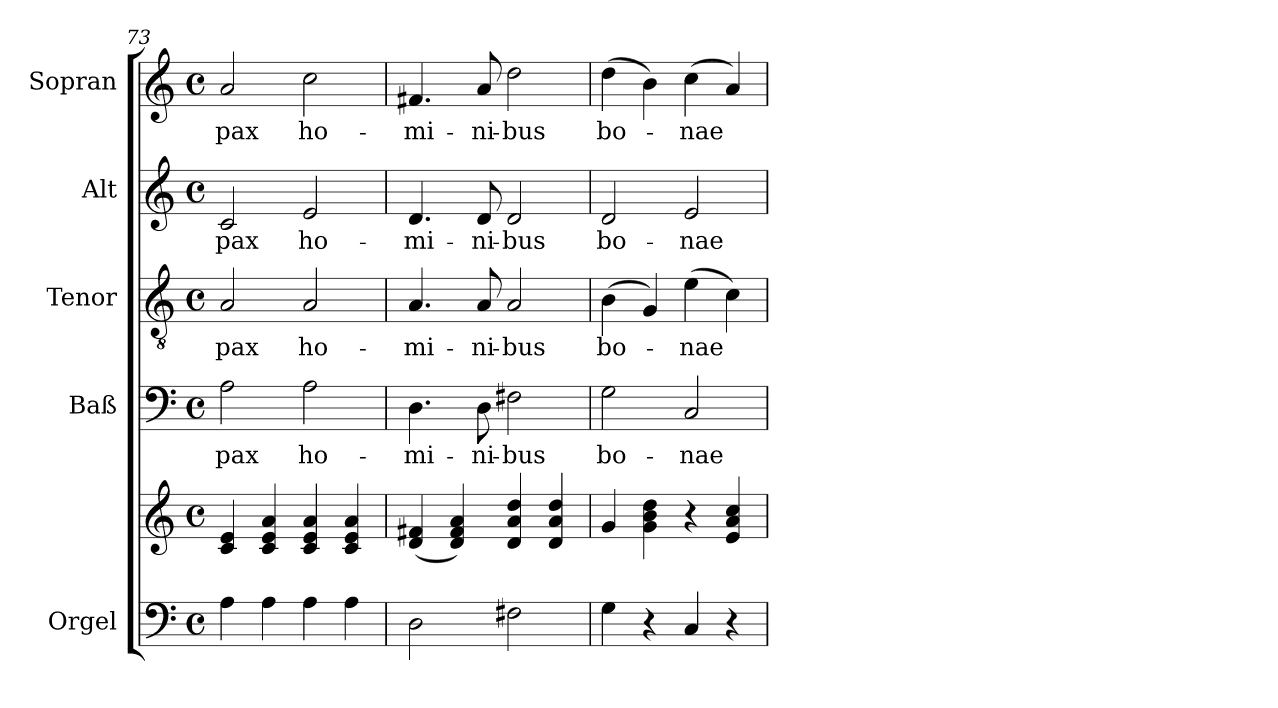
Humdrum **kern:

**kern	**kern	**kern	**text	**kern	**text	**kern	**text	**kern	**text
*part5	*part5	*part4	*part4	*part3	*part3	*part2	*part2	*part1	*part1
*staff6	*staff5	*staff4	*staff4	*staff3	*staff3	*staff2	*staff2	*staff1	*staff1
*I"Orgel	*	*I"Baß	*	*I"Tenor	*	*I"Alt	*	*I"Sopran	*
*clefF4	*clefG2	*clefF4	*	*clefGv2	*	*clefG2	*	*clefG2	*
*k[]	*k[]	*k[]	*	*k[]	*	*k[]	*	*k[]	*
*C:	*C:	*C:	*	*C:	*	*C:	*	*C:	*
*M4/4	*M4/4	*M4/4	*	*M4/4	*	*M4/4	*	*M4/4	*
*met(c)	*met(c)	*met(c)	*	*met(c)	*	*met(c)	*	*met(c)	*
=73	=73	=73	=73	=73	=73	=73	=73	=73	=73
!	!	!	!LO:LY:b	!	!LO:LY:b	!	!LO:LY:b	!	!LO:LY:b
4A\	4c/ 4e/	2A\	pax	2A/	pax	2c/	pax	2a/	pax
4A\	4c/ 4e/ 4a/	.	.	.	.	.	.	.	.
!	!	!	!LO:LY:b	!	!LO:LY:b	!	!LO:LY:b	!	!LO:LY:b
4A\	4c/ 4e/ 4a/	2A\	ho-	2A/	ho-	2e/	ho-	2cc\	ho-
4A\	4c/ 4e/ 4a/	.	.	.	.	.	.	.	.
=74	=74	=74	=74	=74	=74	=74	=74	=74	=74
!	!	!	!LO:LY:b	!	!LO:LY:b	!	!LO:LY:b	!	!LO:LY:b
2D\	(<4d/ 4f#X/	4.D\	-mi-	4.A/	-mi-	4.d/	-mi-	4.f#X/	-mi-
.	4d/ 4f#/ 4a/)	.	.	.	.	.	.	.	.
!	!	!	!LO:LY:b	!	!LO:LY:b	!	!LO:LY:b	!	!LO:LY:b
.	.	8D\	-ni-	8A/	-ni-	8d/	-ni-	8a/	-ni-
!	!	!	!LO:LY:b	!	!LO:LY:b	!	!LO:LY:b	!	!LO:LY:b
2F#X\	4d/ 4a/ 4dd/	2F#X\	-bus	2A/	-bus	2d/	-bus	2dd\	-bus
.	4d/ 4a/ 4dd/	.	.	.	.	.	.	.	.
=75	=75	=75	=75	=75	=75	=75	=75	=75	=75
!	!	!	!LO:LY:b	!	!LO:LY:b	!	!LO:LY:b	!	!LO:LY:b
4G\	4g/	2G\	bo-	(>4B\	bo-	2d/	bo-	(>4dd\	bo-
4r	4g\ 4b\ 4dd\	.	.	4G/)	.	.	.	4b\)	.
!	!	!	!LO:LY:b	!	!LO:LY:b	!	!LO:LY:b	!	!LO:LY:b
4C/	4r	2C/	-nae	(>4e\	-nae	2e/	-nae	(>4cc\	-nae
4r	4e/ 4a/ 4cc/	.	.	4c\)	.	.	.	4a/)	.
=	=	=	=	=	=	=	=	=	=
*-	*-	*-	*-	*-	*-	*-	*-	*-	*-
